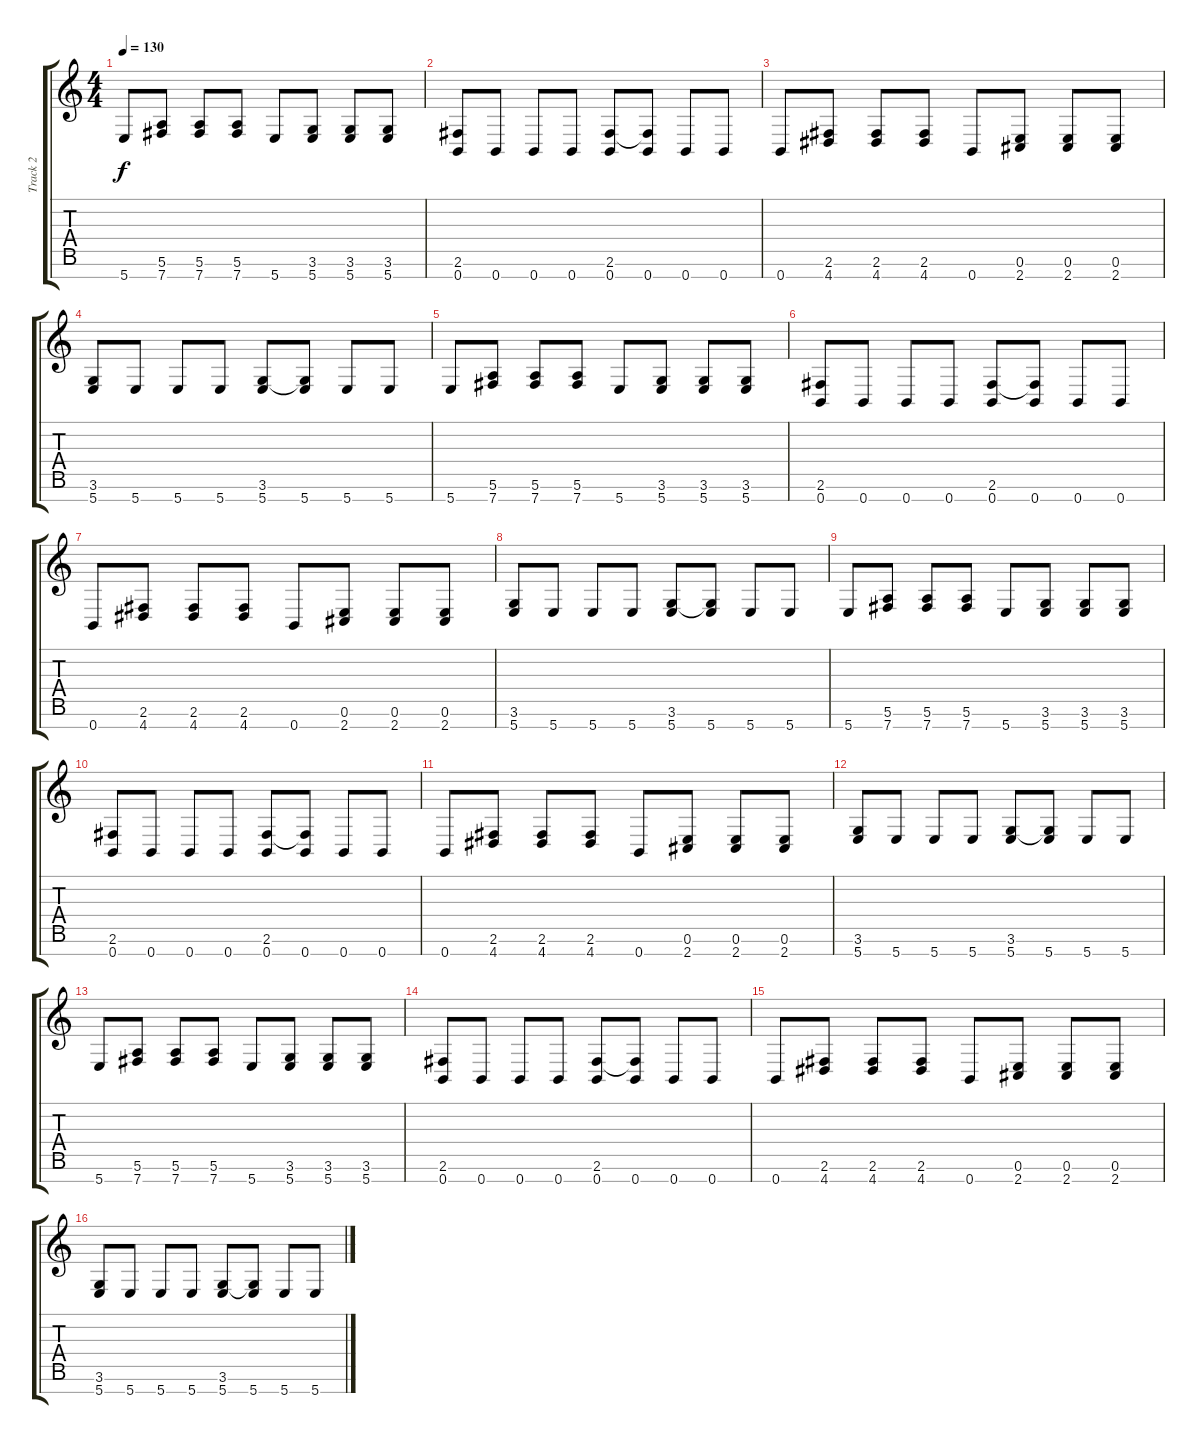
\track ("Track 2" "Track 2") {instrument distortionguitar}
\staff {score tabs}
\tuning (E4 B3 G3 D3 A2 E2 B1) {hide}
\ts (4 4)
\tempo 130
\clef g2
\ks c
5.7.8{dy f} (5.6 7.7).8 (5.6 7.7).8 (5.6 7.7).8 5.7.8 (3.6 5.7).8 (3.6 5.7).8 (3.6 5.7).8 |
(2.6 0.7).8 0.7.8 0.7.8 0.7.8 (2.6 0.7).8 (2.6{t} 0.7).8 0.7.8 0.7.8 |
0.7.8 (2.6 4.7).8 (2.6 4.7).8 (2.6 4.7).8 0.7.8 (0.6 2.7).8 (0.6 2.7).8 (0.6 2.7).8 |
(3.6 5.7).8 5.7.8 5.7.8 5.7.8 (3.6 5.7).8 (3.6{t} 5.7).8 5.7.8 5.7.8 |
5.7.8 (5.6 7.7).8 (5.6 7.7).8 (5.6 7.7).8 5.7.8 (3.6 5.7).8 (3.6 5.7).8 (3.6 5.7).8 |
(2.6 0.7).8{volume 13} 0.7.8 0.7.8 0.7.8 (2.6 0.7).8 (2.6{t} 0.7).8 0.7.8 0.7.8 |
0.7.8{volume 12} (2.6 4.7).8 (2.6 4.7).8 (2.6 4.7).8 0.7.8 (0.6 2.7).8 (0.6 2.7).8 (0.6 2.7).8 |
(3.6 5.7).8{volume 11} 5.7.8 5.7.8 5.7.8 (3.6 5.7).8 (3.6{t} 5.7).8 5.7.8 5.7.8 |
5.7.8{volume 10} (5.6 7.7).8 (5.6 7.7).8 (5.6 7.7).8 5.7.8 (3.6 5.7).8 (3.6 5.7).8 (3.6 5.7).8 |
(2.6 0.7).8{volume 9} 0.7.8 0.7.8 0.7.8 (2.6 0.7).8 (2.6{t} 0.7).8 0.7.8 0.7.8 |
0.7.8{volume 8} (2.6 4.7).8 (2.6 4.7).8 (2.6 4.7).8 0.7.8 (0.6 2.7).8 (0.6 2.7).8 (0.6 2.7).8 |
(3.6 5.7).8{volume 7} 5.7.8 5.7.8 5.7.8 (3.6 5.7).8 (3.6{t} 5.7).8 5.7.8 5.7.8 |
5.7.8{volume 6} (5.6 7.7).8 (5.6 7.7).8 (5.6 7.7).8 5.7.8 (3.6 5.7).8 (3.6 5.7).8 (3.6 5.7).8 |
(2.6 0.7).8{volume 5} 0.7.8 0.7.8 0.7.8 (2.6 0.7).8 (2.6{t} 0.7).8 0.7.8 0.7.8 |
0.7.8{volume 4} (2.6 4.7).8 (2.6 4.7).8 (2.6 4.7).8 0.7.8 (0.6 2.7).8 (0.6 2.7).8 (0.6 2.7).8 |
(3.6 5.7).8{volume 3} 5.7.8 5.7.8 5.7.8 (3.6 5.7).8 (3.6{t} 5.7).8 5.7.8 5.7.8
